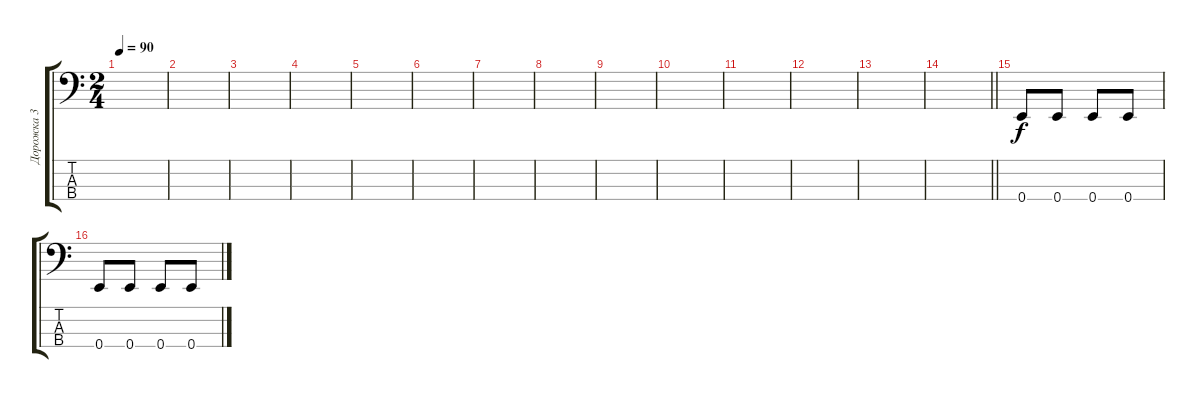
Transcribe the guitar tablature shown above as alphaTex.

\track ("Дорожка 3" "Дорожка 3") {instrument electricbassfinger}
\staff {score tabs}
\tuning (G2 D2 A1 E1) {hide}
\ts (2 4)
\tempo 90
\clef f4
\ks c
|
|
|
|
|
|
|
|
|
|
|
|
|
\barLineRight lightlight
|
\section ("" "")
0.4.8 0.4.8 0.4.8 0.4.8 |
0.4.8 0.4.8 0.4.8 0.4.8
